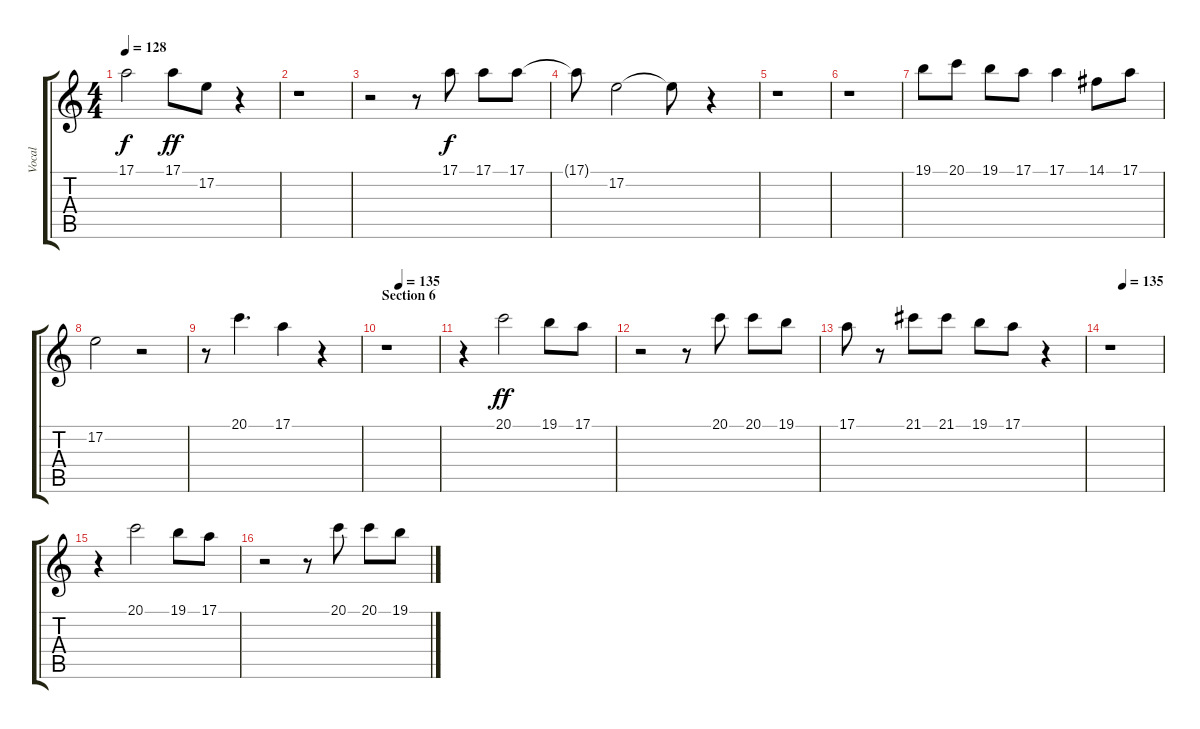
\track ("Vocal" "Vocal") {instrument harmonica}
\staff {score tabs}
\tuning (E4 B3 G3 D3 A2 E2) {hide}
\ts (4 4)
\tempo 128
\clef g2
\ks c
17.1{t}.2{dy f} 17.1.8{dy ff} 17.2.8 r.4 |
r.1 |
r.2 r.8 17.1.8{dy f} 17.1.8 17.1.8 |
17.1{t}.8 17.2.2 17.2{t}.8 r.4 |
r.1 |
r.1 |
19.1.8 20.1.8 19.1.8 17.1.8 17.1.4 14.1.8 17.1.8 |
17.2.2 r.2 |
r.8 20.1.4{d} 17.1.4 r.4 |
\section ("" "Section 6")
\tempo (135 0.25)
r.1 |
r.4 20.1.2{dy ff} 19.1.8 17.1.8 |
r.2 r.8 20.1.8 20.1.8 19.1.8 |
17.1.8 r.8 21.1.8 21.1.8 19.1.8 17.1.8 r.4 |
\tempo (135 0.25)
r.1 |
r.4 20.1.2 19.1.8 17.1.8 |
r.2 r.8 20.1.8 20.1.8 19.1.8
